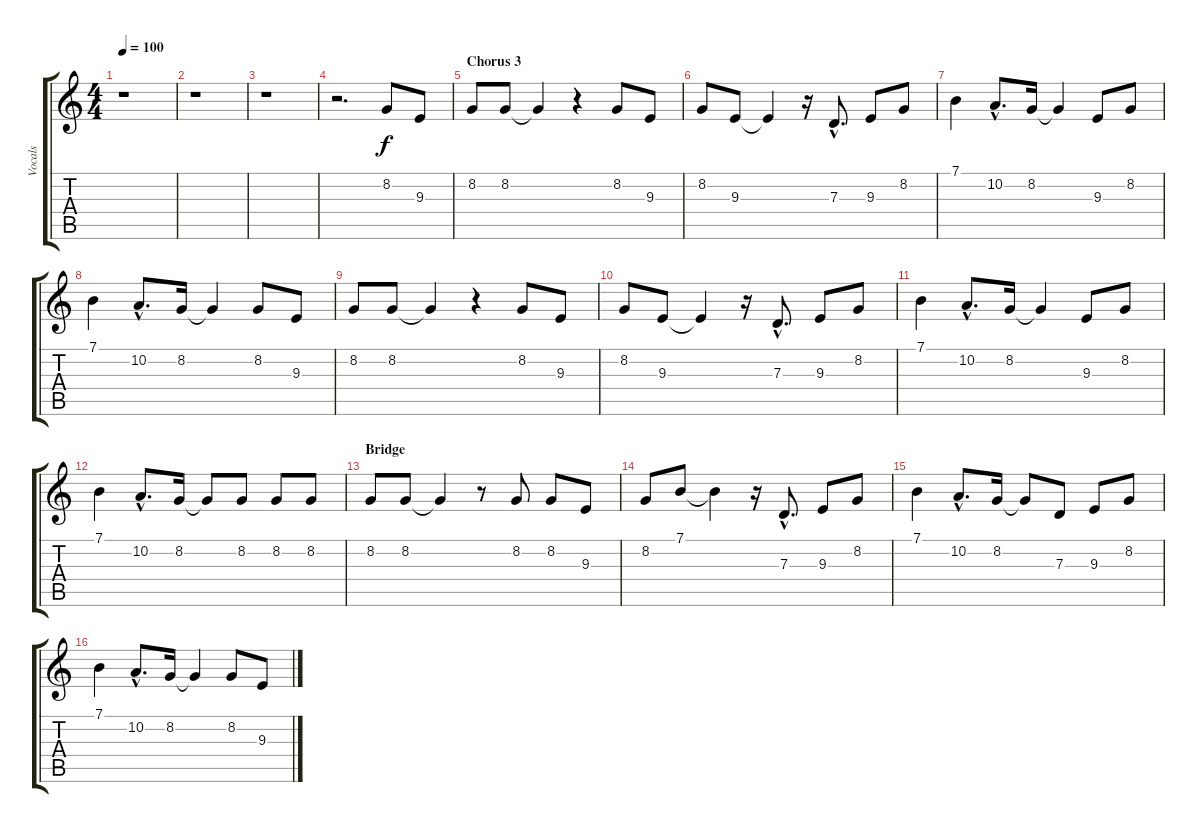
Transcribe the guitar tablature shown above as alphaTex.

\track ("Vocals" "Vocals") {instrument altosax}
\staff {score tabs}
\tuning (E4 B3 G3 D3 A2 E2) {hide}
\ts (4 4)
\tempo 100
\clef g2
\ks c
r.1{dy f} |
r.1 |
r.1 |
r.2{d} 8.2.8 9.3.8 |
\section ("" "Chorus 3")
8.2.8 8.2.8 8.2{t}.4 r.4 8.2.8 9.3.8 |
8.2.8 9.3.8 9.3{t}.4 r.16 7.3{hac}.8{d} 9.3.8 8.2.8 |
7.1.4 10.2{hac}.8{d} 8.2.16 8.2{t}.4 9.3.8 8.2.8 |
7.1.4 10.2{hac}.8{d} 8.2.16 8.2{t}.4 8.2.8 9.3.8 |
8.2.8 8.2.8 8.2{t}.4 r.4 8.2.8 9.3.8 |
8.2.8 9.3.8 9.3{t}.4 r.16 7.3{hac}.8{d} 9.3.8 8.2.8 |
7.1.4 10.2{hac}.8{d} 8.2.16 8.2{t}.4 9.3.8 8.2.8 |
7.1.4 10.2{hac}.8{d} 8.2.16 8.2{t}.8 8.2.8 8.2.8 8.2.8 |
\section ("" "Bridge")
8.2.8 8.2.8 8.2{t}.4 r.8 8.2.8 8.2.8 9.3.8 |
8.2.8 7.1.8 7.1{t}.4 r.16 7.3{hac}.8{d} 9.3.8 8.2.8 |
7.1.4 10.2{hac}.8{d} 8.2.16 8.2{t}.8 7.3.8 9.3.8 8.2.8 |
7.1.4 10.2{hac}.8{d} 8.2.16 8.2{t}.4 8.2.8 9.3.8
